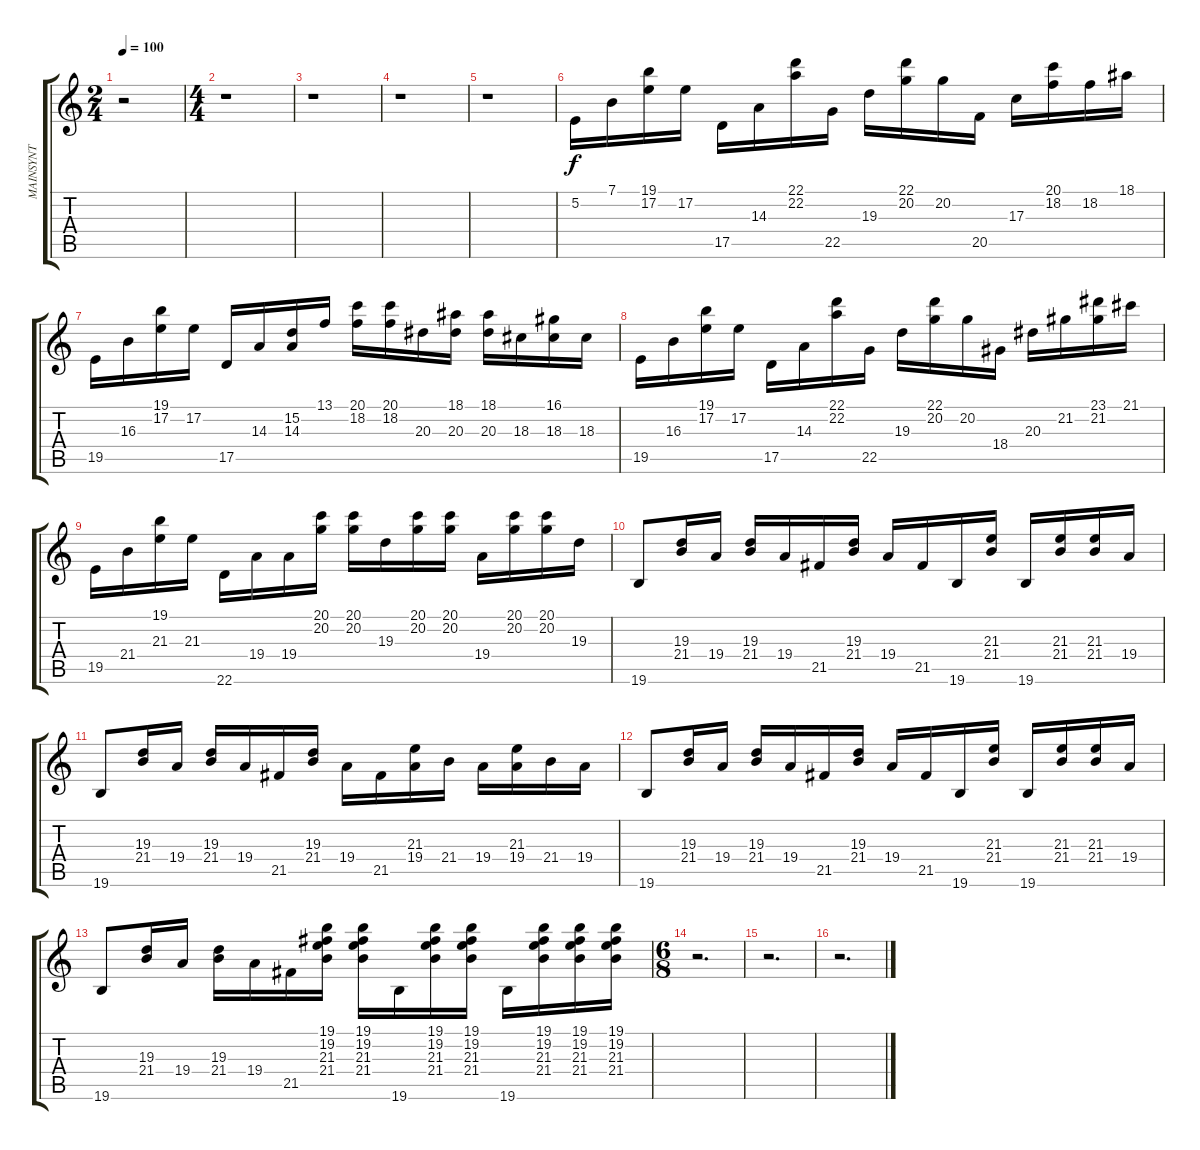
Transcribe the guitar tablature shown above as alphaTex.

\track ("MAINSYNT" "MAINSYNT") {instrument lead1square}
\staff {score tabs}
\tuning (E4 B3 G3 D3 A2 E2) {hide}
\ts (2 4)
\tempo 100
\clef g2
\ks c
r.2{dy f instrument lead1square} |
\ts (4 4)
r.1 |
r.1 |
r.1 |
r.1 |
5.2.16{volume 15} 7.1.16 (19.1 17.2).16 17.2.16 17.5.16 14.3.16 (22.1 22.2).16 22.5.16 19.3.16 (22.1 20.2).16 20.2.16 20.5.16 17.3.16 (20.1 18.2).16 18.2.16 18.1.16 |
19.5.16 16.3.16 (19.1 17.2).16 17.2.16 17.5.16 14.3.16 (15.2 14.3).16 13.1.16 (20.1 18.2).16 (20.1 18.2).16 20.3.16 (18.1 20.3).16 (18.1 20.3).16 18.3.16 (16.1 18.3).16 18.3.16 |
19.5.16 16.3.16 (19.1 17.2).16 17.2.16 17.5.16 14.3.16 (22.1 22.2).16 22.5.16 19.3.16 (22.1 20.2).16 20.2.16 18.4.16 20.3.16 21.2.16 (23.1 21.2).16 21.1.16 |
19.5.16 21.4.16 (19.1 21.3).16 21.3.16 22.6.16 19.4.16 19.4.16 (20.1 20.2).16 (20.1 20.2).16 19.3.16 (20.1 20.2).16 (20.1 20.2).16 19.4.16 (20.1 20.2).16 (20.1 20.2).16 19.3.16 |
19.6.8 (19.3 21.4).16 19.4.16 (19.3 21.4).16 19.4.16 21.5.16 (19.3 21.4).16 19.4.16 21.5.16 19.6.16 (21.3 21.4).16 19.6.16 (21.3 21.4).16 (21.3 21.4).16 19.4.16 |
19.6.8 (19.3 21.4).16 19.4.16 (19.3 21.4).16 19.4.16 21.5.16 (19.3 21.4).16 19.4.16 21.5.16 (21.3 19.4).16 21.4.16 19.4.16 (21.3 19.4).16 21.4.16 19.4.16 |
19.6.8 (19.3 21.4).16 19.4.16 (19.3 21.4).16 19.4.16 21.5.16 (19.3 21.4).16 19.4.16 21.5.16 19.6.16 (21.3 21.4).16 19.6.16 (21.3 21.4).16 (21.3 21.4).16 19.4.16 |
19.6.8 (19.3 21.4).16 19.4.16 (19.3 21.4).16 19.4.16 21.5.16 (19.1 19.2 21.3 21.4).16 (19.1 19.2 21.3 21.4).16 19.6.16 (19.1 19.2 21.3 21.4).16 (19.1 19.2 21.3 21.4).16 19.6.16 (19.1 19.2 21.3 21.4).16 (19.1 19.2 21.3 21.4).16 (19.1 19.2 21.3 21.4).16 |
\ts (6 8)
r.2{d} |
r.2{d} |
r.2{d}
